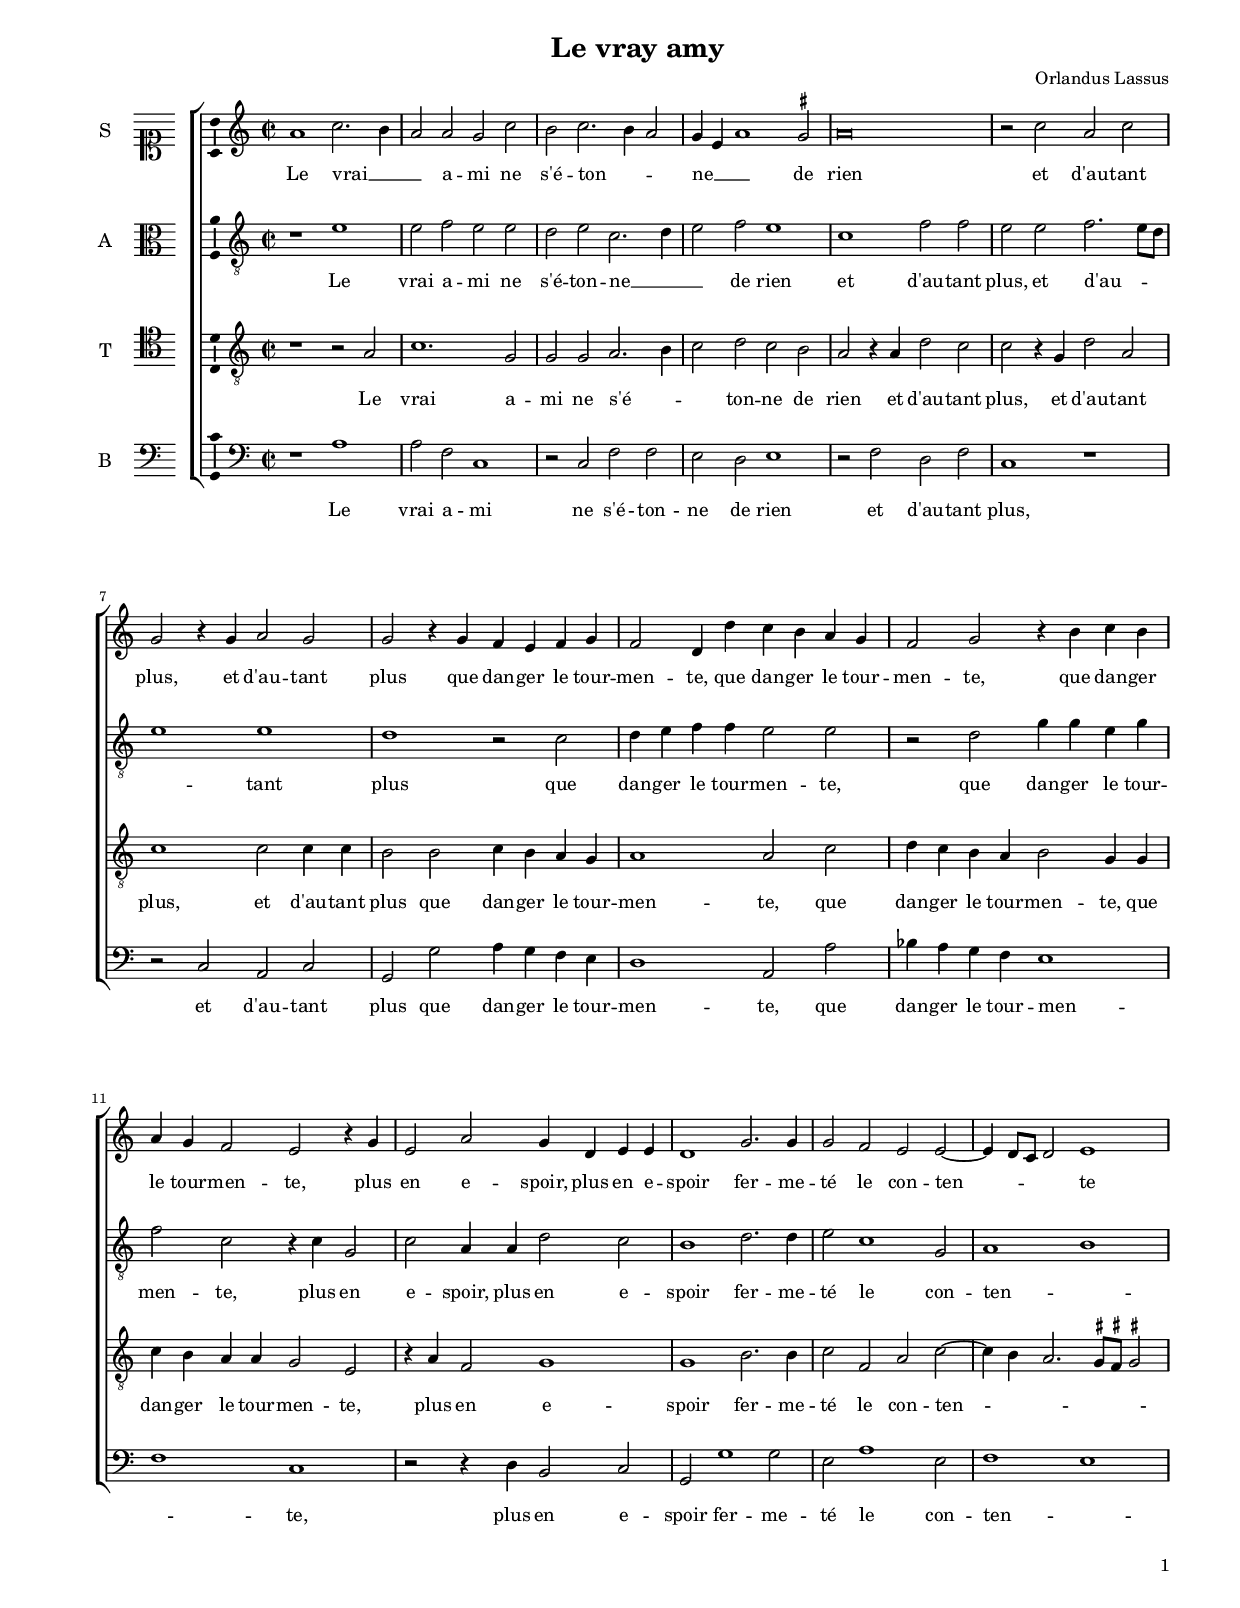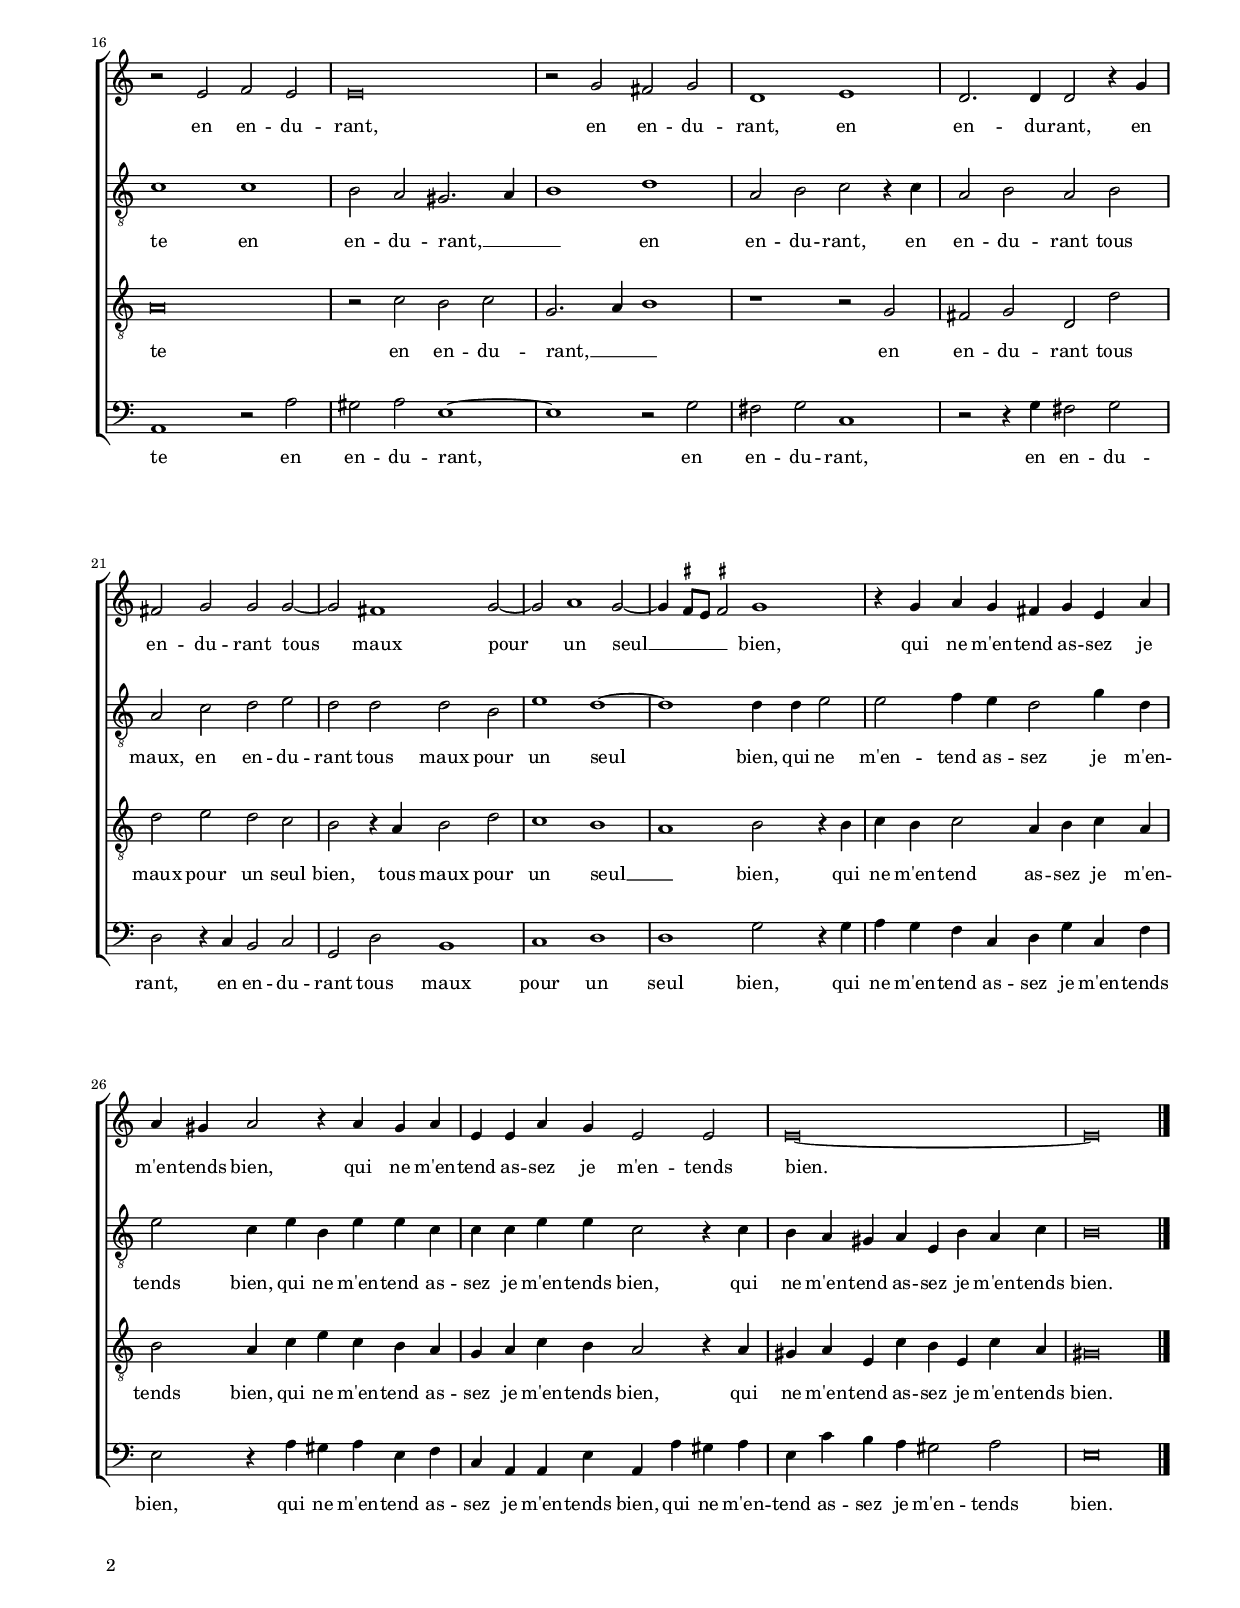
\header
{
  title="Le vray amy"
  composer="Orlandus Lassus"
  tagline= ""
}

\version "2.24.3"
\include "deutsch.ly"
#(set-global-staff-size 15)
% #(set-default-paper-size "letter")
#(ly:set-option 'point-and-click #f)

	
global = {
	\key c \major
	\time 2/2 \set Score.measureLength = #(ly:make-moment 2/1)
	}

	ficta = { \once \set suggestAccidentals = ##t }
	
	forget = #(define-music-function (music) (ly:music?) #{
		\accidentalStyle forget
		$music
		\accidentalStyle default
		#})


\paper
	{
	top-margin = 1.8 \cm
	bottom-margin = 1.8 \cm
	left-margin = 1.8 \cm
	right-margin = 1.2 \cm
	ragged-bottom = ##f
	ragged-last-bottom = ##f
	print-page-number = ##f
	system-system-spacing = #'((basic-distance . 18) (minimum-distance . 13) (padding . 6) (strechability . 150))
	oddFooterMarkup=\markup   \fill-line { "" \fromproperty #'page:page-number-string }
	evenFooterMarkup=\markup  \fill-line { \fromproperty #'page:page-number-string "" }
	last-bottom-spacing = #'((basic-distance . 11) (minimum-distance . 7) (padding . 4))
% 	systems-per-page = 3
% 	page-count = 2
%	min-systems-per-page = 3
	}


incipitcantus = \markup { \score {
	{
	\set Staff.instrumentName = \markup { \fontsize #1 "S" }
	\key c \major
	\clef soprano
	s4 \bar ""
	}
	\layout  {
	raggedright = ##t
	indent = 0.9 \cm
	line-width = 1.6\cm
	\context { \Staff \remove Time_signature_engraver }
	\override Staff.Clef.Y-extent = #'(0 . 0)
	}} \hspace #1 }
	
      
incipitaltus = \markup { \score {
	{
	\set Staff.instrumentName = \markup { \fontsize #1 "A" }
	\key c \major
	\clef alto
	s4 \bar ""
	}
	\layout  {
	raggedright = ##t
	indent = 0.9 \cm
	line-width = 1.6\cm
	\context { \Staff \remove Time_signature_engraver }
	\override Staff.Clef.Y-extent = #'(0 . 0)
	}} \hspace #1 }


incipittenor = \markup { \score {
	{
	\set Staff.instrumentName = \markup { \fontsize #1 "T" }
	\key c \major
	\clef tenor
	s4 \bar ""
	}
	\layout  {
	raggedright = ##t
	indent = 0.9 \cm
	line-width = 1.6\cm
	\context { \Staff \remove Time_signature_engraver }
	\override Staff.Clef.Y-extent = #'(0 . 0)
	}} \hspace #1 }


incipitbassus = \markup { \score {
	{
	\set Staff.instrumentName = \markup { \fontsize #1 "B" }
	\key c \major
	\clef bass
	s4 \bar ""
	}
	\layout  {
	raggedright = ##t
	indent = 0.9 \cm
	line-width = 1.6\cm
	\context { \Staff \remove Time_signature_engraver }
	\override Staff.Clef.Y-extent = #'(0 . 0)
	}} \hspace #1 }


cantus =  \relative c''
	{
	a1 c2. h4
	a2 a g c
	h2 c2. h4 a2
	g4 e a1 \ficta gis2
%5
	a\breve |
	r2 c a c
	g2 r4 g a2 g
	g2 r4 g f e f g
	f2 d4 d' c h a g
%10
	f2 g r4 h c h |
	a4 g f2 e r4 g
	e2 a g4 d e e
	d1 g2. g4
	g2 f e e~
%15
	e4 d8 c d2 e1 |
	r2 e f e
	e\breve
	r2 g fis g
	d1 e
%20
	d2. d4 d2 r4 g |
	fis2 g g g~
	g2 fis1 g2~
	g2 a1 g2~
	g4 \ficta fis8 e \ficta fis!2 g1
%25
	r4 g a g fis g e a |
	a4 gis a2 r4 a gis a
	e4 e a g e2 e
	e\breve~
	e\breve \bar "|." |
	}


altus =  \relative c'
	{
	r1 e
	e2 f e e
	d2 e c2. d4
	e2 f e1
%5
	c1 f2 f |
	e2 e f2. e8 d
	e1 e
	d1 r2 c
	d4 e f f e2 e
%10
	r2 d g4 g e g |
	f2 c r4 c g2
	c2 a4 a d2 c
	h1 d2. d4
	e2 c1 g2
%15
	a1 h |
	c1 c
	h2 a gis2. a4
	h1 d
	a2 h c r4 c
%20
	a2 h a h |
	a2 c d e
	d2 d d h
	e1 d~
	d1 d4 d e2
%25
	e2 f4 e d2 g4 d |
	e2 c4 e h e e c
	c4 c e e c2 r4 c
	h4 a gis a e h' a c
	h\breve |
	}


tenor =  \relative c'
	{
	r1 r2 a
	c1. g2
	g2 g a2. h4
	c2 d c h
%5
	a2 r4 a d2 c |
	c2 r4 g d'2 a
	c1 c2 c4 c
	h2 h c4 h a g
	a1 a2 c
%10
	d4 c h a h2 g4 g |
	c4 h a a g2 e
	r4 a f2 g1
	g1 h2. h4
	c2 f, a c~
%15
	c4 h a2. \ficta gis8 \ficta fis \ficta gis!2 |
	a\breve
	r2 c h c
	g2. a4 h1
	r1 r2 g
%20
	fis2 g d d' |
	d2 e d c
	h2 r4 a h2 d
	c1 h
	a1 h2 r4 h
%25
	c4 h c2 a4 h c a |
	h2 a4 c e c h a
	g4 a c h a2 r4 a
	gis4 a e c' h e, c' a
	gis\breve |
	}


bassus  =  \relative c
	{
	r1 a'
	a2 f c1
	r2 c f f
	e2 d e1
%5
	r2 f d f |
	c1 r
	r2 c a c
	g2 g' a4 g f e
	d1 a2 a'
%10
	b4 a g f e1 |
	f1 c
	r2 r4 d h2 c
	g2 g'1 g2
	e2 a1 e2
%15
	f1 e |
	a,1 r2 a'
	gis2 a e1~
	e1 r2 g
	fis2 g c,1
%20
	r2 r4 g' fis2 g |
	d2 r4 c h2 c
	g2 d' h1
	c1 d
	d1 g2 r4 g
%25
	a4 g f c d g c, f |
	e2 r4 a gis a e f
	c4 a a e' a, a' gis a
	e4 c' h a gis2 a
	e\breve |
	}

lyricscantus = \lyricmode {
	Le vrai __ _ _ a -- mi ne s'é -- ton -- _ _ ne __ _ _ de rien
	et d'au -- tant plus,
	et d'au -- tant plus
	que dan -- ger le tour -- men -- te,
	que dan -- ger le tour -- men -- te,
	que dan -- ger le tour -- men -- te,
	plus en e -- spoir,
	plus en e -- spoir fer -- me -- té le con -- ten -- _ _ _ te
	en en -- du -- rant,
	en en -- du -- rant,
	en en -- du -- rant,
	en en -- du -- rant tous maux pour un seul __ _ _ _ bien,
	qui ne m'en -- tend as -- sez je m'en -- tends bien,
	qui ne m'en -- tend as -- sez je m'en -- tends bien.
	}


lyricsaltus = \lyricmode {
	Le vrai a -- mi ne s'é -- ton -- ne __ _ _ de rien
	et d'au -- tant plus,
	et d'au -- _ _ _ tant plus
	que dan -- ger le tour -- men -- te,
	que dan -- ger le tour -- men -- te,
	plus en e -- spoir,
	plus en e -- spoir fer -- me -- té le con -- ten -- _ te
	en en -- du -- rant, __ _ _
	en en -- du -- rant,
	en en -- du -- rant tous maux,
	en en -- du -- rant tous maux pour un seul bien,
	qui ne m'en -- tend as -- sez je m'en -- tends bien,
	qui ne m'en -- tend as -- sez je m'en -- tends bien,
	qui ne m'en -- tend as -- sez je m'en -- tends bien.
	}


lyricstenor = \lyricmode {
	Le vrai a -- mi ne s'é -- _ _ ton -- ne de rien
	et d'au -- tant plus,
	et d'au -- tant plus,
	et d'au -- tant plus
	que dan -- ger le tour -- men -- te,
	que dan -- ger le tour -- men -- te,
	que dan -- ger le tour -- men -- te,
	plus en e -- spoir fer -- me -- té le con -- ten -- _ _ _ _ _ te
	en en -- du -- rant, __ _ _
	en en -- du -- rant tous maux pour un seul bien,
	tous maux pour un seul __ _ bien,
	qui ne m'en -- tend as -- sez je m'en -- tends bien,
	qui ne m'en -- tend as -- sez je m'en -- tends bien,
	qui ne m'en -- tend as -- sez je m'en -- tends bien.
	}


lyricsbassus = \lyricmode {
	Le vrai a -- mi ne s'é -- ton -- ne de rien
	et d'au -- tant plus,
	et d'au -- tant plus
	que dan -- ger le tour -- men -- te,
	que dan -- ger le tour -- men -- _ te,
	plus en e -- spoir fer -- me -- té le con -- ten -- _ te
	en en -- du -- rant,
	en en -- du -- rant,
	en en -- du -- rant,
	en en -- du -- rant tous maux pour un seul bien,
	qui ne m'en -- tend as -- sez je m'en -- tends bien,
	qui ne m'en -- tend as -- sez je m'en -- tends bien,
	qui ne m'en -- tend as -- sez je m'en -- tends bien.
	}


\score
{  
	\transpose c c {
	\new ChoirStaff \with { \override StaffGrouper.staff-staff-spacing.basic-distance = #13 }
	<<

	\new Staff << \global
	\new Voice="v1" {
		\set Staff.instrumentName=\incipitcantus
		\set Staff.midiInstrument = "reed organ"
		\clef violin
		\cantus }
	\new Lyrics \lyricsto "v1" {\lyricscantus }
	>>


	\new Staff << \global
	\new Voice="v2" {
		\set Staff.instrumentName=\incipitaltus
		\set Staff.midiInstrument = "reed organ"
		\clef "G_8" 
		\altus}
	\new Lyrics \lyricsto "v2" {\lyricsaltus }
	>>


	\new Staff << \global
	\new Voice="v3" {
		\set Staff.instrumentName=\incipittenor
		\set Staff.midiInstrument = "reed organ"
		\clef "G_8"
		\tenor }
	\new Lyrics \lyricsto "v3" {\lyricstenor }
	>>


	\new Staff << \global
	\new Voice="v4" {
		\set Staff.instrumentName=\incipitbassus
		\set Staff.midiInstrument = "reed organ"
		\clef bass 
		\bassus }
	\new Lyrics \lyricsto "v4" {\lyricsbassus}
	>>

	>>
	} % transpose

	\layout
	{
	indent = 1.6 \cm
	\context { \Lyrics \override VerticalAxisGroup.nonstaff-relatedstaff-spacing.padding = #2 }
	\context { \Staff \consists Ambitus_engraver }
	\context { \Score \override BarNumber.padding = #2 }
	\context { \Voice \override NoteHead.style = #'baroque }
	}

\midi
	{
	\tempo 2 = 90
	}
	
}


% EOF
